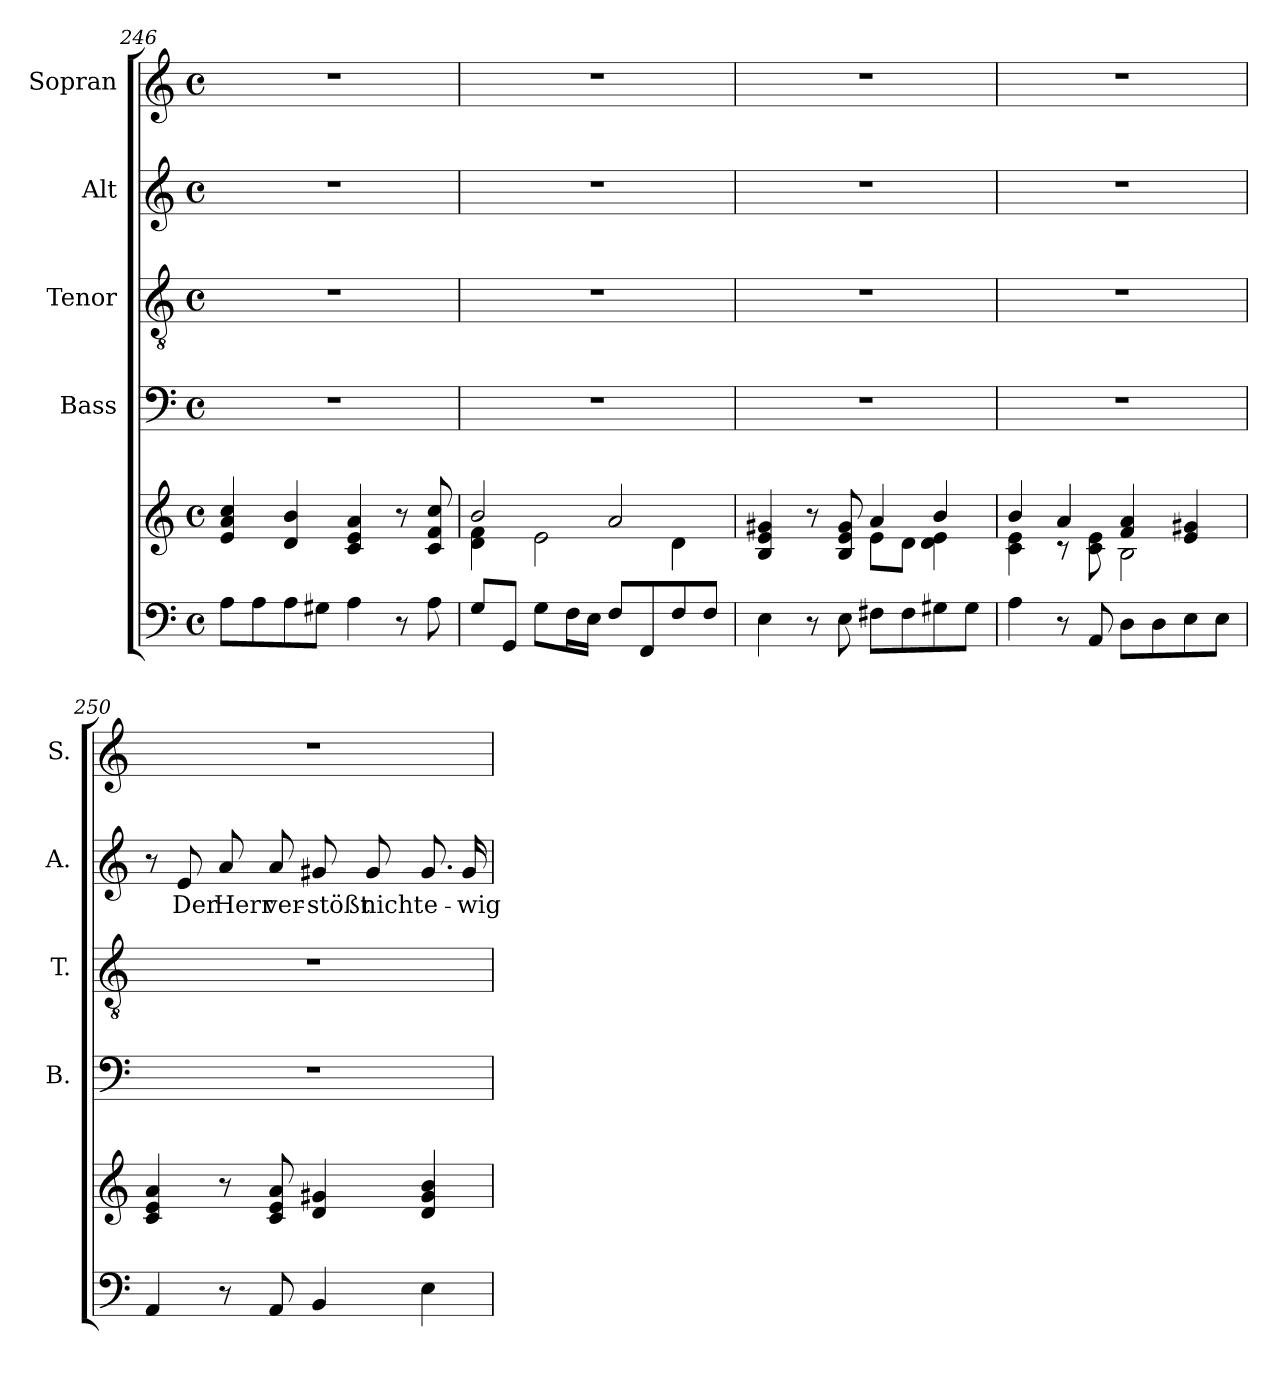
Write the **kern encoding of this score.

**kern	**kern	**kern	**kern	**kern	**text	**kern
*part5	*part5	*part4	*part3	*part2	*part2	*part1
*staff6	*staff5	*staff4	*staff3	*staff2	*staff2	*staff1
*	*	*I"Bass	*I"Tenor	*I"Alt	*	*I"Sopran
*	*	*I'B.	*I'T.	*I'A.	*	*I'S.
*clefF4	*clefG2	*clefF4	*clefGv2	*clefG2	*	*clefG2
*k[]	*k[]	*k[]	*k[]	*k[]	*	*k[]
*C:	*C:	*C:	*C:	*C:	*	*C:
*M4/4	*M4/4	*M4/4	*M4/4	*M4/4	*	*M4/4
*met(c)	*met(c)	*met(c)	*met(c)	*met(c)	*	*met(c)
=246	=246	=246	=246	=246	=246	=246
8A\L	4e/ 4a/ 4cc/	1r	1r	1r	.	1r
8A\	.	.	.	.	.	.
8A\	4d/ 4b/	.	.	.	.	.
8G#X\J	.	.	.	.	.	.
4A\	4c/ 4e/ 4a/	.	.	.	.	.
8r	8r	.	.	.	.	.
8A\	8c/ 8f/ 8cc/	.	.	.	.	.
=247	=247	=247	=247	=247	=247	=247
*	*^	*	*	*	*	*
8G/L	2b/	4d\ 4f\	1r	1r	1r	.	1r
8GG/J	.	.	.	.	.	.	.
8G\L	.	2e\	.	.	.	.	.
16F\L	.	.	.	.	.	.	.
16E\JJ	.	.	.	.	.	.	.
8F/L	2a/	.	.	.	.	.	.
8FF/	.	.	.	.	.	.	.
8F/	.	4d\	.	.	.	.	.
8F/J	.	.	.	.	.	.	.
=248	=248	=248	=248	=248	=248	=248	=248
4E\	4B/ 4e/ 4g#X/	2ryy	1r	1r	1r	.	1r
8r	8r	.	.	.	.	.	.
8E\	8B/ 8e/ 8g#/	.	.	.	.	.	.
8F#X\L	4a/	8e\L	.	.	.	.	.
8F#\	.	8d\J	.	.	.	.	.
8G#X\	4b/	4d\ 4e\	.	.	.	.	.
8G#\J	.	.	.	.	.	.	.
!!LO:LB:g=z
=249	=249	=249	=249	=249	=249	=249	=249
4A\	4b/	4c\ 4e\	1r	1r	1r	.	1r
8r	4a/	8rc	.	.	.	.	.
8AA/	.	8c\ 8e\	.	.	.	.	.
8D\L	4f/ 4a/	2B\	.	.	.	.	.
8D\	.	.	.	.	.	.	.
8E\	4e/ 4g#X/	.	.	.	.	.	.
8E\J	.	.	.	.	.	.	.
*	*v	*v	*	*	*	*	*
=250	=250	=250	=250	=250	=250	=250
4AA/	4c/ 4e/ 4a/	1r	1r	8r	.	1r
!	!	!	!	!	!LO:LY:b	!
.	.	.	.	8e/	Der	.
!	!	!	!	!	!LO:LY:b	!
8r	8r	.	.	8a/	Herr	.
!	!	!	!	!	!LO:LY:b	!
8AA/	8c/ 8e/ 8a/	.	.	8a/	ver-	.
!	!	!	!	!	!LO:LY:b	!
4BB/	4d/ 4g#X/	.	.	8g#X/	-stößt	.
!	!	!	!	!	!LO:LY:b	!
.	.	.	.	8g#/	nicht	.
!	!	!	!	!	!LO:LY:b	!
4E\	4d/ 4g#/ 4b/	.	.	8.g#/	e-	.
!	!	!	!	!	!LO:LY:b	!
.	.	.	.	16g#/	-wig-	.
=	=	=	=	=	=	=
*-	*-	*-	*-	*-	*-	*-
